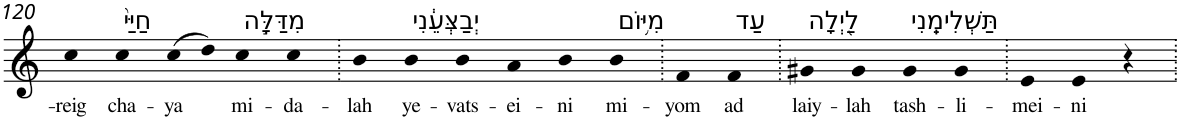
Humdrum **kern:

**kern	**text
*part1	*part1
*staff1	*staff1
*I"Piano	*
*I'Pno	*
!!LO:PB:g=z
*clefG2	*
*k[]	*
=120	=120
!	!LO:LY:b
4cc	-reig
!LO:TX:a:t=חַיַּי֙	!
!	!LO:LY:b
4cc	cha-
!	!LO:LY:b
(8cc	-ya
8dd)	.
!LO:TX:a:t=מִדַּלָּ֣ה	!
!	!LO:LY:b
4cc	mi-
!	!LO:LY:b
4cc	-da-
=121.	=121.
!	!LO:LY:b
4b	-lah
!LO:TX:a:t=יְבַצְּעֵ֔נִי	!
!	!LO:LY:b
4b	ye-
!	!LO:LY:b
4b	-vats-
!	!LO:LY:b
4a	-ei-
!	!LO:LY:b
4b	-ni
!LO:TX:a:t=מִיּ֥וֹם	!
!	!LO:LY:b
4b	mi-
=122.	=122.
!	!LO:LY:b
4f	-yom
!LO:TX:a:t=עַד	!
!	!LO:LY:b
4f	ad
=123.	=123.
!LO:TX:a:t=לַ֖יְלָה	!
!	!LO:LY:b
4g#X	laiy-
!	!LO:LY:b
4g#	-lah
!LO:TX:a:t=תַּשְׁלִימֵֽנִי	!
!	!LO:LY:b
4g#	tash-
!	!LO:LY:b
4g#	-li-
=124.	=124.
!	!LO:LY:b
4e	-mei-
!	!LO:LY:b
4e	-ni
4r	.
=.	=.
*-	*-
